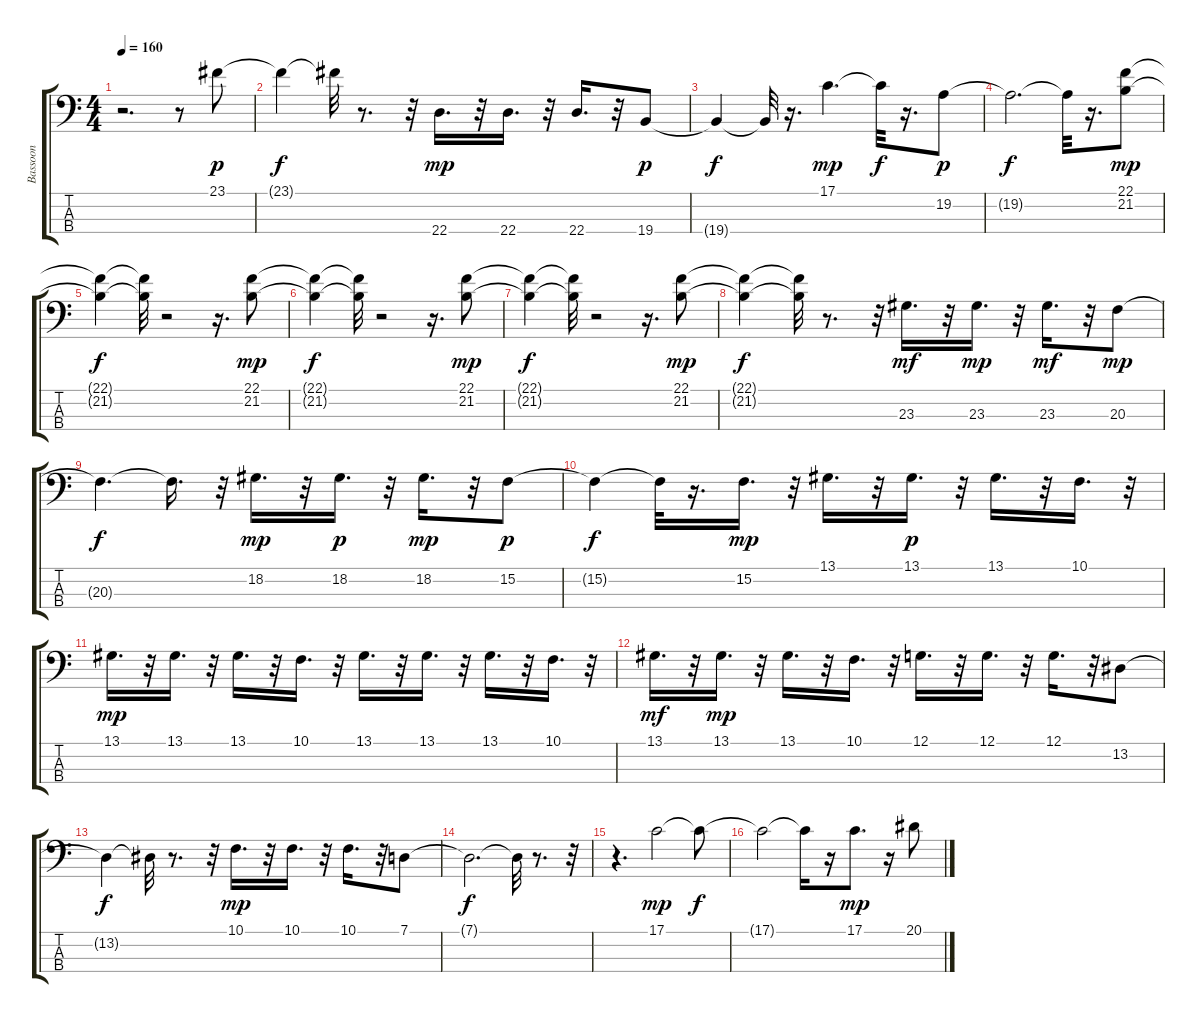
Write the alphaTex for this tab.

\track ("Bassoon" "Bassoon") {instrument bassoon}
\staff {score tabs}
\tuning (G2 D2 A1 E1) {hide}
\ts (4 4)
\tempo 160
\clef f4
\ks c
r.2{d dy f} r.8 23.1.8{dy p} |
23.1{t}.4{dy f} 23.1{t}.32 r.8{d} r.32 22.4.16{d dy mp} r.32 22.4.16{d} r.32 22.4.16{d} r.32 19.4.8{dy p} |
19.4{t}.4{dy f} 19.4{t}.32 r.16{d} 17.1.4{d dy mp} 17.1{t}.32{dy f} r.16{d} 19.2.8{dy p} |
19.2{t}.2{d dy f} 19.2{t}.32 r.16{d} (22.1 21.2).8{dy mp} |
(22.1{t} 21.2{t}).4{dy f} (22.1{t} 21.2{t}).32 r.2 r.16{d} (22.1 21.2).8{dy mp} |
(22.1{t} 21.2{t}).4{dy f} (22.1{t} 21.2{t}).32 r.2 r.16{d} (22.1 21.2).8{dy mp} |
(22.1{t} 21.2{t}).4{dy f} (22.1{t} 21.2{t}).32 r.2 r.16{d} (22.1 21.2).8{dy mp} |
(22.1{t} 21.2{t}).4{dy f} (22.1{t} 21.2{t}).32 r.8{d} r.32 23.3.16{d dy mf} r.32 23.3.16{d dy mp} r.32 23.3.16{d dy mf} r.32 20.3.8{dy mp} |
20.3{t}.4{d dy f} 20.3{t}.16{d} r.32 18.2.16{d dy mp} r.32 18.2.16{d dy p} r.32 18.2.16{d dy mp} r.32 15.2.8{dy p} |
15.2{t}.4{dy f} 15.2{t}.32 r.16{d} 15.2.16{d dy mp} r.32 13.1.16{d} r.32 13.1.16{d dy p} r.32 13.1.16{d} r.32 10.1.16{d} r.32 |
13.1.16{d dy mp} r.32 13.1.16{d} r.32 13.1.16{d} r.32 10.1.16{d} r.32 13.1.16{d} r.32 13.1.16{d} r.32 13.1.16{d} r.32 10.1.16{d} r.32 |
13.1.16{d dy mf} r.32 13.1.16{d dy mp} r.32 13.1.16{d} r.32 10.1.16{d} r.32 12.1.16{d} r.32 12.1.16{d} r.32 12.1.16{d} r.32 13.2.8 |
13.2{t}.4{dy f} 13.2{t}.32 r.8{d} r.32 10.1.16{d dy mp} r.32 10.1.16{d} r.32 10.1.16{d} r.32 7.1.8 |
7.1{t}.2{d dy f} 7.1{t}.32 r.8{d} r.32 |
r.4{d} 17.1.2{dy mp} 17.1{t}.8{dy f} |
17.1{t}.2 17.1{t}.16 r.16 17.1.8{d dy mp} r.16 20.1.8
